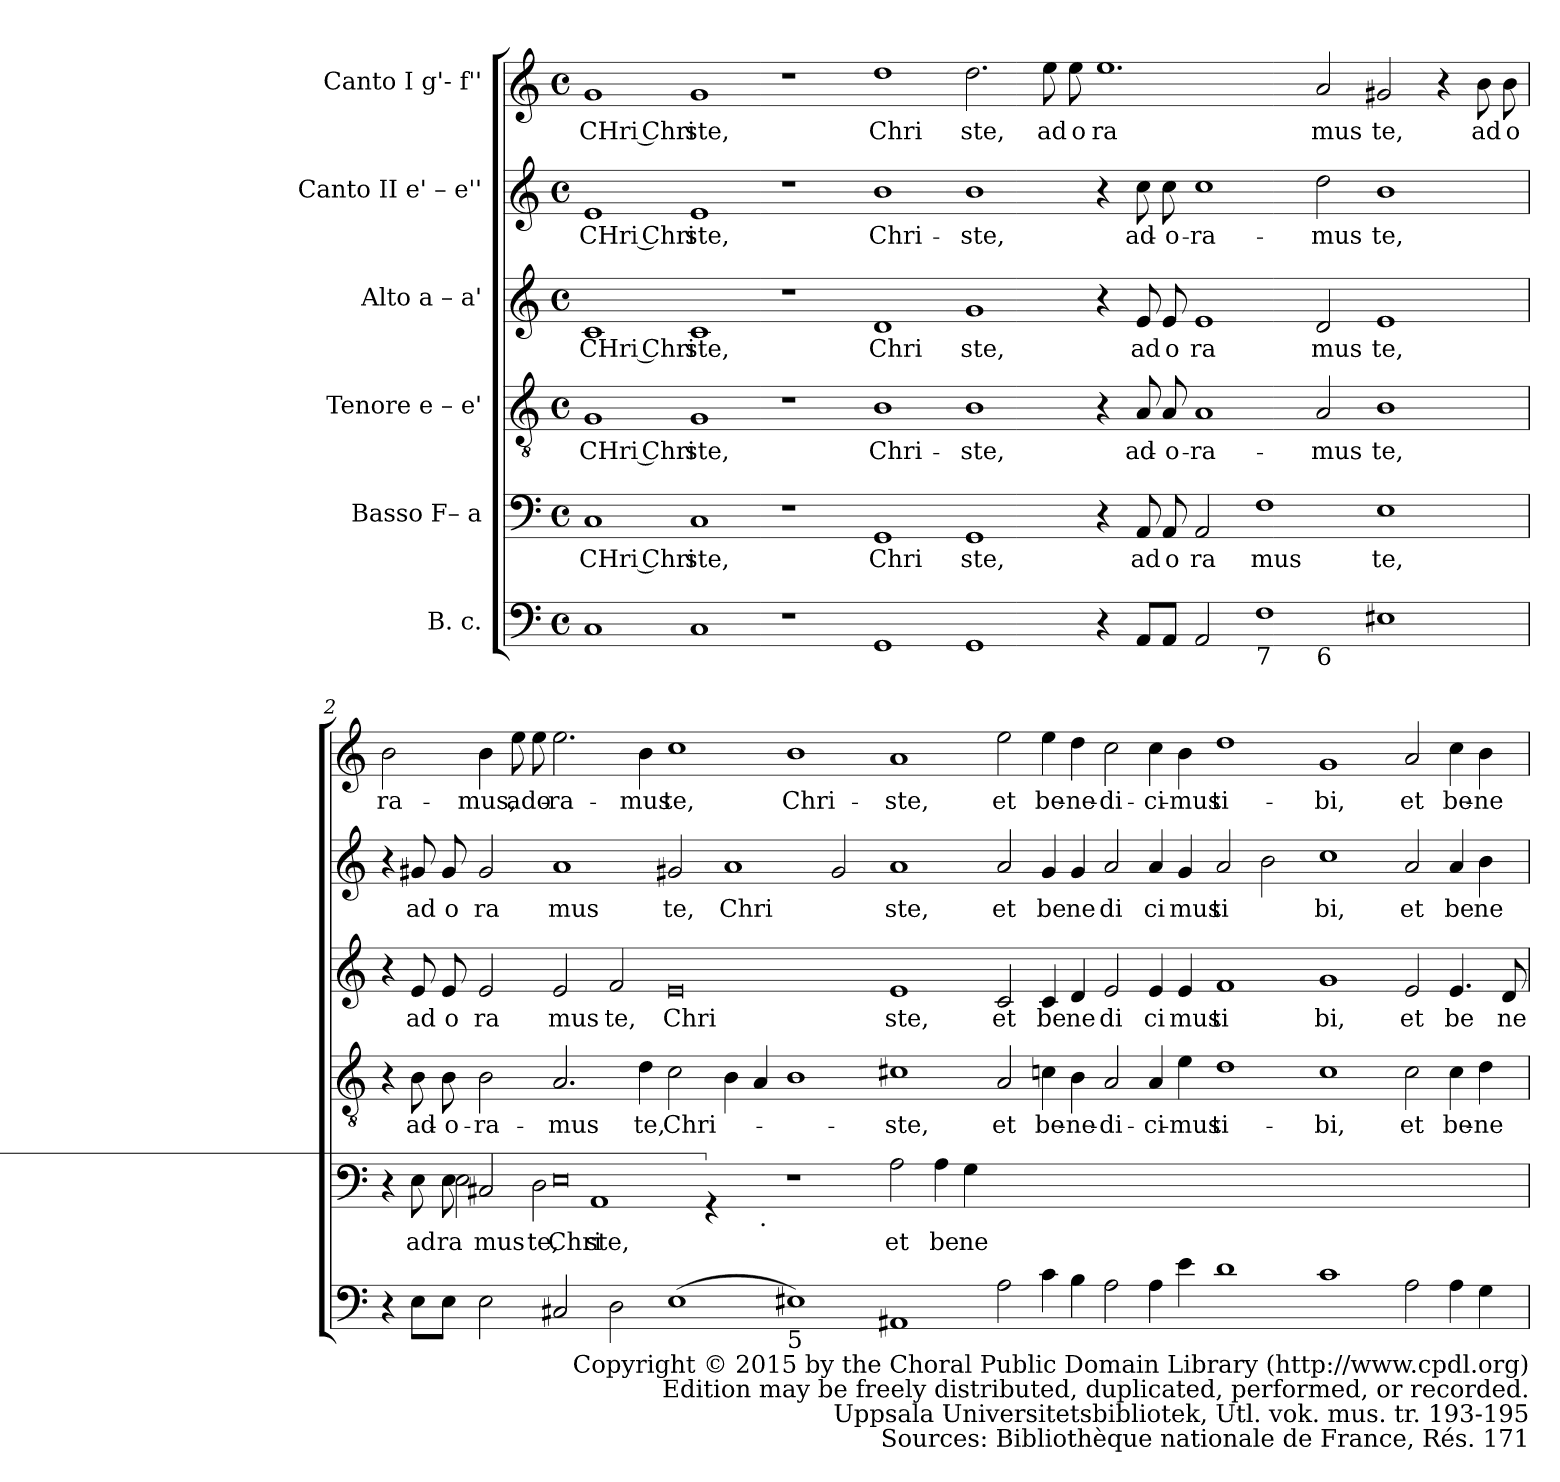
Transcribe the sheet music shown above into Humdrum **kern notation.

**kern	**kern	**text	**kern	**text	**kern	**text	**kern	**text	**kern	**text
*part6	*part5	*part5	*part4	*part4	*part3	*part3	*part2	*part2	*part1	*part1
*staff6	*staff5	*staff5	*staff4	*staff4	*staff3	*staff3	*staff2	*staff2	*staff1	*staff1
*I"B. c.	*I"Basso  F– a	*	*I"Tenore  e – e'	*	*I"Alto  a – a'	*	*I"Canto II  e' – e''	*	*I"Canto I  g'- f''	*
!!LO:PB:g=z
*stria5	*stria5	*	*stria5	*	*stria5	*	*stria5	*	*stria5	*
*clefF4	*clefF4	*	*clefGv2	*	*clefG2	*	*clefG2	*	*clefG2	*
*M4/4	*M4/4	*	*M4/4	*	*M4/4	*	*M4/4	*	*M4/4	*
*met(c)	*met(c)	*	*met(c)	*	*met(c)	*	*met(c)	*	*met(c)	*
=1	=1	=1	=1	=1	=1	=1	=1	=1	=1	=1
!	!	!LO:LY:b:rj	!	!LO:LY:b:rj	!	!LO:LY:b:rj	!	!LO:LY:b:rj	!	!LO:LY:b:rj
*^	*	*	*	*	*	*	*	*	*	*
1C	1ryy	1C	CHri Chri	1G	-CHri Chri-	1c	CHri Chri	1e	-CHri Chri-	1g	CHri Chri
!	!	!	!LO:LY:b:cj	!	!LO:LY:b:cj	!	!LO:LY:b:cj	!	!LO:LY:b:cj	!	!LO:LY:b:cj
1C	1ryy	1C	ste,	1G	-ste,	1c	ste,	1e	-ste,	1g	ste,
1r	1ryy	1r	.	1r	.	1r	.	1r	.	1r	.
!	!	!	!LO:LY:b:cj	!	!LO:LY:b:cj	!	!LO:LY:b:cj	!	!LO:LY:b:cj	!	!LO:LY:b:cj
1GG	2%7ryy	1GG	Chri	1B	Chri-	1d	Chri	1b	Chri-	1dd	Chri
!	!	!	!LO:LY:b:cj	!	!LO:LY:b:cj	!	!LO:LY:b:cj	!	!LO:LY:b:cj	!	!LO:LY:b:cj
1GG	.	1GG	ste,	1B	-ste,	1g	ste,	1b	-ste,	2.dd\	ste,
!	!	!	!	!	!	!	!	!	!	!	!LO:LY:b:cj
.	.	.	.	.	.	.	.	.	.	8ee\	ad
!	!	!	!	!	!	!	!	!	!	!	!LO:LY:b:cj
.	.	.	.	.	.	.	.	.	.	8ee\	o
!	!	!	!	!	!	!	!	!	!	!	!LO:LY:b:cj
4r	.	4r	.	4r	.	4r	.	4r	.	1.ee	ra
!	!	!	!LO:LY:b:cj	!	!LO:LY:b:cj	!	!LO:LY:b:cj	!	!LO:LY:b:cj	!	!
8AA/L	.	8AA/	ad	8A/	ad-	8e/	ad	8cc\	ad-	.	.
!	!	!	!LO:LY:b:cj	!	!LO:LY:b:cj	!	!LO:LY:b:cj	!	!LO:LY:b:cj	!	!
8AA/J	.	8AA/	o	8A/	-o-	8e/	o	8cc\	-o-	.	.
!	!	!	!LO:LY:b:cj	!	!LO:LY:b:cj	!	!LO:LY:b:cj	!	!LO:LY:b:cj	!	!
2AA/	.	2AA/	ra	1A	-ra-	1e	ra	1cc	-ra-	.	.
!LO:TX:b:t=7	!	!	!	!	!	!	!	!	!	!	!
!	!	!	!LO:LY:b:cj	!	!	!	!	!	!	!	!
1F	.	1F	mus	.	.	.	.	.	.	.	.
!	!LO:TX:b:t=6	!	!	!	!	!	!	!	!	!	!
!	!	!	!	!	!LO:LY:b:cj	!	!LO:LY:b:cj	!	!LO:LY:b:cj	!	!LO:LY:b:cj
.	1.ryy	.	.	2A/	-mus	2d/	mus	2dd\	-mus	2a/	mus
!	!	!	!LO:LY:b:cj	!	!LO:LY:b:cj	!	!LO:LY:b:cj	!	!LO:LY:b:cj	!	!LO:LY:b:cj
1E#	.	1E	te,	1B	te,	1e	te,	1b	te,	2g#X/	te,
.	.	.	.	.	.	.	.	.	.	4r	.
!	!	!	!	!	!	!	!	!	!	!	!LO:LY:b:cj
.	.	.	.	.	.	.	.	.	.	8b\	ad
!	!	!	!	!	!	!	!	!	!	!	!LO:LY:b:cj
.	.	.	.	.	.	.	.	.	.	8b\	o
!!LO:LB:g=z
=2	=2	=2	=2	=2	=2	=2	=2	=2	=2	=2	=2
*	*	*^	*	*	*	*	*	*	*	*	*
!	!	!	!	!	!	!	!	!	!	!	!	!LO:LY:b:cj
*v	*v	*	*^	*	*	*	*	*	*	*	*	*
4r	4r	4.ryy	1ryy	.	4r	.	4r	.	4r	.	2b\	ra-
!	!	!	!	!LO:LY:b:cj	!	!LO:LY:b:cj	!	!LO:LY:b:cj	!	!LO:LY:b:cj	!	!
8E\L	8E\	.	.	ad	8B\	ad-	8e/	ad	8g#X/	ad	.	.
!	!	!	!	!LO:LY:b:cj	!	!	!	!	!	!	!	!
!	!	!	!	!LO:LY:b:cj	!	!LO:LY:b:cj	!	!LO:LY:b:cj	!	!LO:LY:b:cj	!	!
8E\J	8E\	2E\	.	ra	8B\	-o-	8e/	o	8g#/	o	.	.
!	!	!	!	!LO:LY:b:cj	!	!LO:LY:b:cj	!	!LO:LY:b:cj	!	!LO:LY:b:cj	!	!LO:LY:b:cj
2E\	2C#X/	.	.	mus	2B\	-ra-	2e/	ra	2g#/	ra	4b\	-mus,
!	!	!	!	!	!	!	!	!	!	!	!	!LO:LY:b:cj
.	.	.	.	.	.	.	.	.	.	.	8ee\	ado-
!	!	!	!	!LO:LY:b:cj	!	!	!	!	!	!	!	!
.	.	2D\	.	te,	.	.	.	.	.	.	8ee\	.
!	!	!	!	!LO:LY:b:cj	!	!LO:LY:b:cj	!	!LO:LY:b:cj	!	!LO:LY:b:cj	!	!LO:LY:b:cj
2C#X</	0E	.	1ryy	Chri	2.A/	-mus	2e/	mus	1a	mus	2.ee\	-ra-
!	!	!	!	!LO:LY:b:cj	!	!	!	!	!	!	!	!
.	.	1AA	.	ste,	.	.	.	.	.	.	.	.
!	!	!	!	!	!	!	!	!LO:LY:b:cj	!	!	!	!
2D\	.	.	.	.	.	.	2f/	te,	.	.	.	.
!	!	!	!	!	!	!LO:LY:b:cj	!	!	!	!	!	!LO:LY:b:cj
.	.	.	.	.	4d\	te,	.	.	.	.	4b\	-mus
!	!	!	!	!	!	!LO:LY:b	!	!LO:LY:b:cj	!	!LO:LY:b:cj	!	!LO:LY:b:cj
(>1E<	.	.	2ryy	.	2c\	Chri-	0e	Chri	2g#X/	te,	1cc	te,
!	!	!LO:N:vis=1	!	!	!	!	!	!	!	!	!	!
.	.	8%61r	.	.	.	.	.	.	.	.	.	.
!	!	!	!	!	!	!	!	!	!	!LO:LY:b	!	!
.	.	.	4ryy	.	4B\	.	.	.	1a	Chri	.	.
.	.	.	64ryy	.	4A/	.	.	.	.	.	.	.
!	!	!	!LO:TX:b:t=.	!	!	!	!	!	!	!	!	!
.	.	.	1ryy	.	.	.	.	.	.	.	.	.
!LO:TX:b:t=5	!	!	!	!	!	!	!	!	!	!	!	!
!	!	!	!	!	!	!	!	!	!	!	!	!LO:LY:b:cj
1E#)	1r	.	.	.	1B	.	.	.	.	.	1b	Chri-
.	.	.	.	.	.	.	.	.	2g#/	.	.	.
.	.	.	1ryy	.	.	.	.	.	.	.	.	.
!	!	!	!	!LO:LY:b:cj	!	!LO:LY:b:cj	!	!LO:LY:b:cj	!	!LO:LY:b:cj	!	!LO:LY:b:cj
1AA#	2A\	.	.	et	1c#X	-ste,	1e	ste,	1a	ste,	1a	-ste,
!	!	!	!	!LO:LY:b:cj	!	!	!	!	!	!	!	!
.	4A\	.	.	be	.	.	.	.	.	.	.	.
!	!	!	!	!LO:LY:b:cj	!	!	!	!	!	!	!	!
.	4G\	.	.	ne	.	.	.	.	.	.	.	.
.	.	.	1ryy	.	.	.	.	.	.	.	.	.
!	!	!	!	!	!	!LO:LY:b:cj	!	!LO:LY:b:cj	!	!LO:LY:b:cj	!	!LO:LY:b:cj
2A\	1ryy	.	.	.	2A/	et	2c/	et	2a/	et	2ee\	et
!	!	!	!	!	!	!LO:LY:b:cj	!	!LO:LY:b:cj	!	!LO:LY:b:cj	!	!LO:LY:b:cj
4c\	.	.	.	.	4cn\	be-	4c/	be	4g#/	be	4ee\	be-
!	!	!	!	!	!	!LO:LY:b:cj	!	!LO:LY:b:cj	!	!LO:LY:b:cj	!	!LO:LY:b:cj
4B\	.	.	.	.	4B\	-ne-	4d/	ne	4g#/	ne	4dd\	-ne-
.	.	.	1ryy	.	.	.	.	.	.	.	.	.
!	!	!	!	!	!	!LO:LY:b:cj	!	!LO:LY:b:cj	!	!LO:LY:b:cj	!	!LO:LY:b:cj
2A\	00ryy	.	.	.	2A/	-di-	2e/	di	2a/	di	2cc\	-di-
!	!	!	!	!	!	!LO:LY:b:cj	!	!LO:LY:b:cj	!	!LO:LY:b:cj	!	!LO:LY:b:cj
4A\	.	.	.	.	4A/	-ci-	4e/	ci	4a/	ci	4cc\	-ci-
!	!	!	!	!	!	!LO:LY:b:cj	!	!LO:LY:b:cj	!	!LO:LY:b:cj	!	!LO:LY:b:cj
4e\	.	.	.	.	4e\	-mus	4e/	mus	4g#/	mus	4b\	-mus
.	.	.	1ryy	.	.	.	.	.	.	.	.	.
!	!	!	!	!	!	!LO:LY:b:cj	!	!LO:LY:b:cj	!	!LO:LY:b:cj	!	!LO:LY:b:cj
1d	.	.	.	.	1d	ti-	1f	ti	2a/	ti	1dd	ti-
.	.	.	.	.	.	.	.	.	2b\	.	.	.
.	.	.	1ryy	.	.	.	.	.	.	.	.	.
!	!	!	!	!	!	!LO:LY:b:cj	!	!LO:LY:b:cj	!	!LO:LY:b:cj	!	!LO:LY:b:cj
1c	.	.	.	.	1c	-bi,	1g	bi,	1cc	bi,	1g	-bi,
.	.	.	1ryy	.	.	.	.	.	.	.	.	.
!	!	!	!	!	!	!LO:LY:b:cj	!	!LO:LY:b:cj	!	!LO:LY:b:cj	!	!LO:LY:b:cj
2A\	.	.	.	.	2c\	et	2e/	et	2a/	et	2a/	et
!	!	!	!	!	!	!LO:LY:b:cj	!	!LO:LY:b:cj	!	!LO:LY:b:cj	!	!LO:LY:b:cj
4A\	.	.	.	.	4c\	be-	4.e/	be	4a/	be	4cc\	be-
!	!	!	!	!	!	!LO:LY:b:cj	!	!	!	!LO:LY:b:cj	!	!LO:LY:b:cj
4G\	.	.	.	.	4d\	-ne-	.	.	4b\	ne	4b\	-ne-
.	.	.	8...ryy	.	.	.	.	.	.	.	.	.
!	!	!	!	!	!	!	!	!LO:LY:b:cj	!	!	!	!
.	.	.	.	.	.	.	8d/	ne	.	.	.	.
!LO:TX:b:t=Copyright © 2015 by the Choral Public Domain Library (http&colon;//www.cpdl.org)	!	!	!	!	!	!	!	!	!	!	!	!
!LO:TX:b:t=Edition may be freely distributed, duplicated, performed, or recorded.	!	!	!	!	!	!	!	!	!	!	!	!
!LO:TX:b:t=Uppsala Universitetsbibliotek, Utl. vok. mus. tr. 193-195	!	!	!	!	!	!	!	!	!	!	!	!
!LO:TX:b:t=Sources&colon; Bibliothèque nationale de France, Rés. 171	!	!	!	!	!	!	!	!	!	!	!	!
*	*v	*v	*v	*	*	*	*	*	*	*	*	*
=	=	=	=	=	=	=	=	=	=	=
*-	*-	*-	*-	*-	*-	*-	*-	*-	*-	*-
